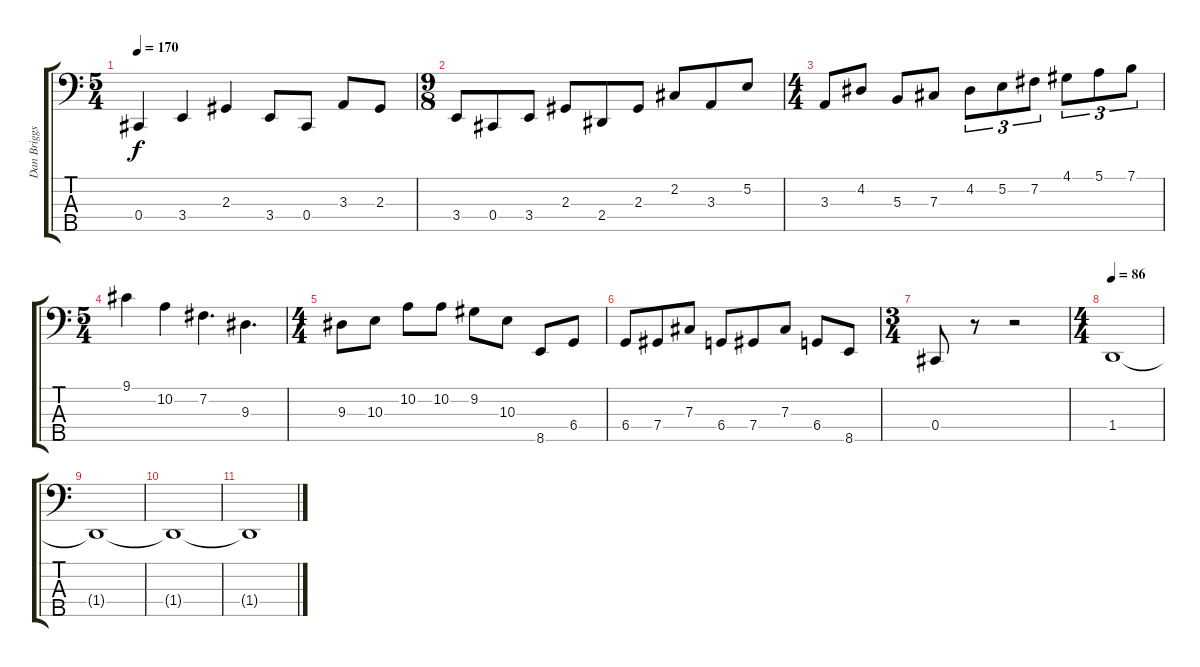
\track ("Dan Briggs" "Dan Briggs") {instrument electricbassfinger}
\staff {score tabs}
\tuning (E2 B1 Gb1 Db1 Ab0) {hide}
\ts (5 4)
\tempo 170
\clef f4
\ks c
0.4.4{dy f} 3.4.4 2.3.4 3.4.8 0.4.8{beam split} 3.3.8 2.3.8 |
\ts (9 8)
3.4.8 0.4.8 3.4.8 2.3.8 2.4.8 2.3.8 2.2.8 3.3.8 5.2.8 |
\ts (4 4)
3.3.8 4.2.8 5.3.8 7.3.8 4.2.8{tu (3 2)} 5.2.8{tu (3 2)} 7.2.8{tu (3 2)} 4.1.8{tu (3 2)} 5.1.8{tu (3 2)} 7.1.8{tu (3 2)} |
\ts (5 4)
9.1.4 10.2.4 7.2.4{d} 9.3.4{d} |
\ts (4 4)
9.3.8 10.3.8 10.2.8 10.2.8 9.2.8 10.3.8 8.5.8 6.4.8 |
6.4.8 7.4.8{beam merge} 7.3.8{beam split} 6.4.8{beam merge} 7.4.8 7.3.8 6.4.8 8.5.8 |
\ts (3 4)
0.4.8 r.8 r.2 |
\ts (4 4)
\tempo 86
1.4.1 |
1.4{t}.1 |
1.4{t}.1 |
1.4{t}.1
